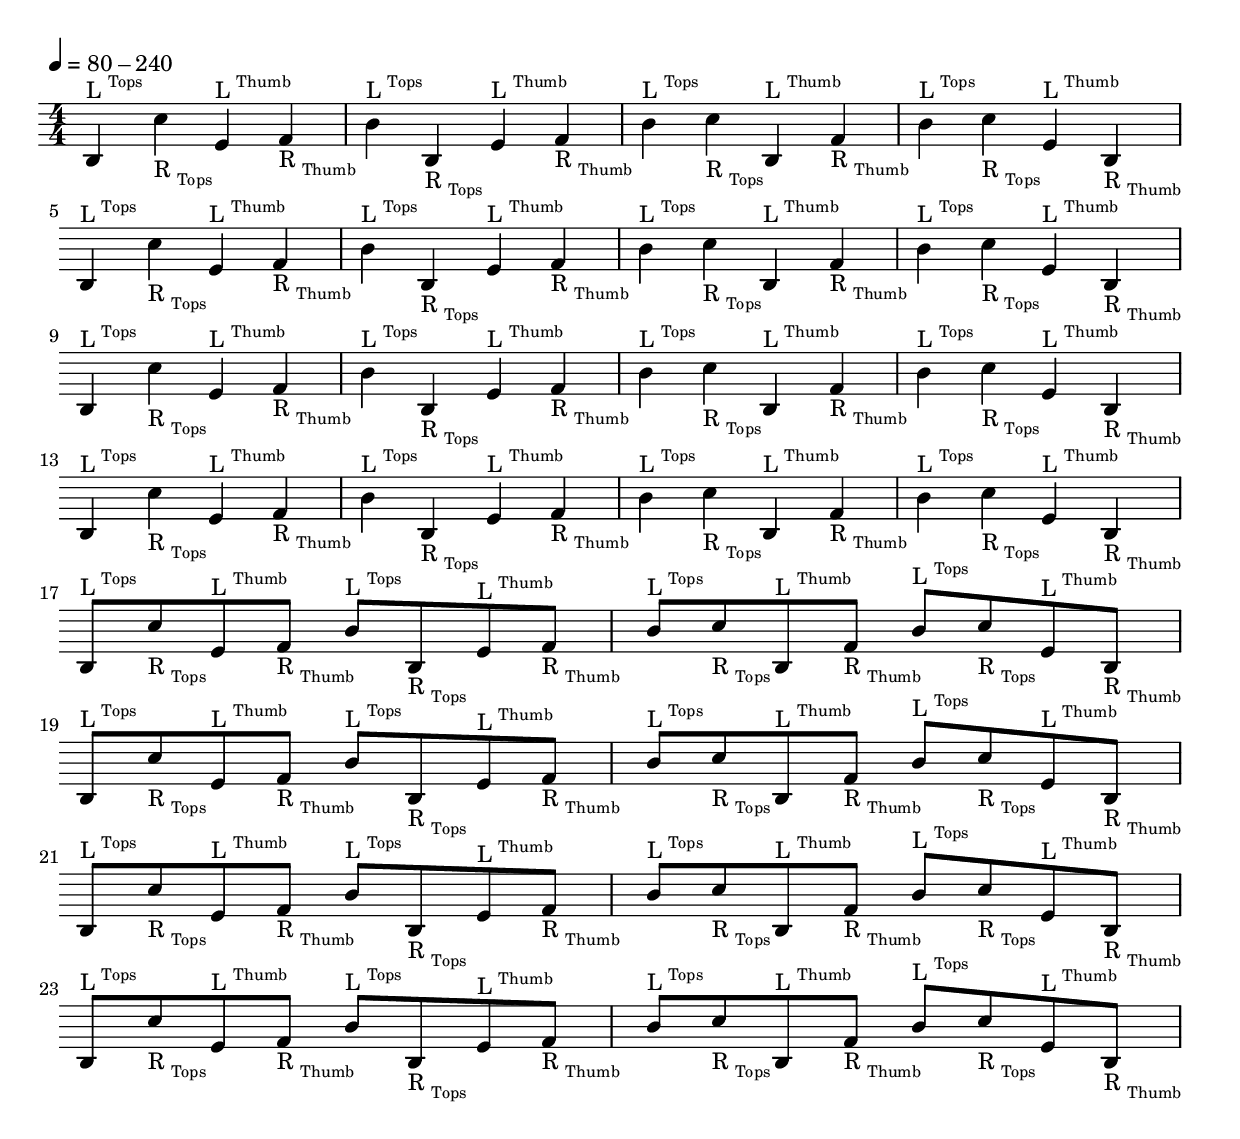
\version "2.24.1"
\include "../global.ly"

\layout {
  indent = -3.5
}

\relative {
  \defaultScoreSettings
  \tempo 4 = 80 - 240
  \time 4/4

  \repeat unfold 4 { 
    b4^\LTopsTop  c'_\RTopsBtm  e,^\LThumbTop   f_\RThumbBtm 
    b4^\LTopsTop  b,_\RTopsBtm   e^\LThumbTop   f_\RThumbBtm 
    b4^\LTopsTop   c_\RTopsBtm  b,^\LThumbTop  f'_\RThumbBtm 
    b4^\LTopsTop   c_\RTopsBtm  e,^\LThumbTop   b_\RThumbBtm 
    \break
  }

  \repeat unfold 4 { 
    b8^\LTopsTop  c'_\RTopsBtm  e,^\LThumbTop   f_\RThumbBtm 
    b8^\LTopsTop  b,_\RTopsBtm   e^\LThumbTop   f_\RThumbBtm 
    b8^\LTopsTop   c_\RTopsBtm  b,^\LThumbTop  f'_\RThumbBtm 
    b8^\LTopsTop   c_\RTopsBtm  e,^\LThumbTop   b_\RThumbBtm 
    \break
  }
}